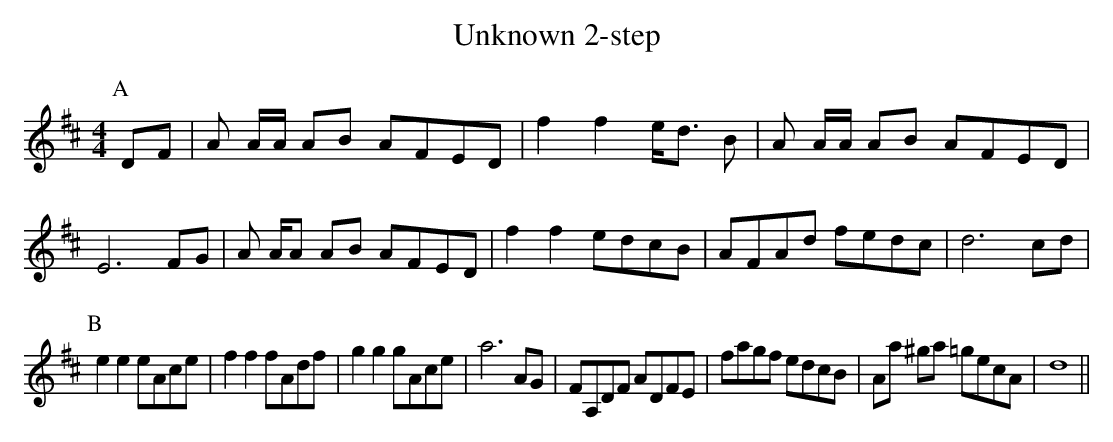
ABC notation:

X:1
T:Unknown 2-step
M:4/4
L:1/8
K:D
P:A
DF | A A/2A/2 AB AFED |f2 f2  e<d B |  A A/2A/2 AB AFED | E6 FG | A A/2A
/2 AB AFED |f2 f2  edcB | AFAd fedc | d6 cd |!
P:B
e2 e2 eAce | f2 f2 fAdf | g2 g2 gAce | a6 AG |FA,DF ADFE | fagf edcB |Aa
^ga =gecA | d8 ||
